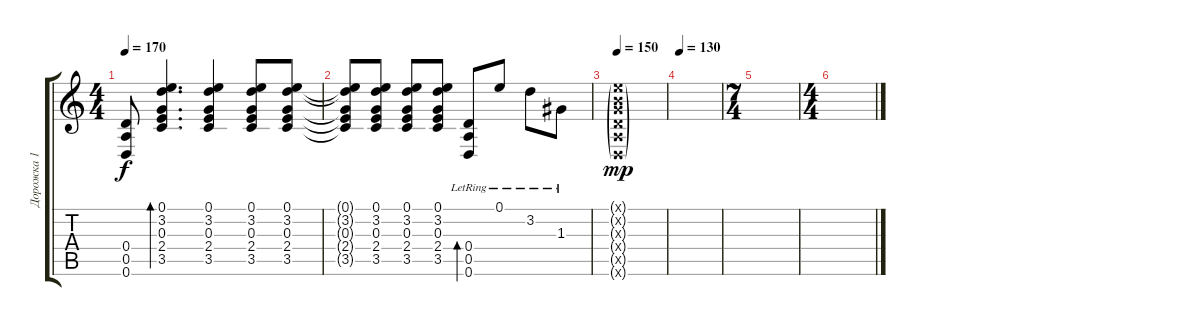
\track ("Дорожка 1" "Дорожка 1") {instrument electricguitarjazz}
\staff {score tabs}
\tuning (E4 B3 G3 D3 A2 D2) {hide}
\ts (4 4)
\tempo 170
\clef g2
\ks c
(0.4 0.5 0.6).8{dy f} (0.1 3.2 0.3 2.4 3.5).4{d bd 60} (0.1 3.2 0.3 2.4 3.5).4 (0.1 3.2 0.3 2.4 3.5).8 (0.1 3.2 0.3 2.4 3.5).8 |
(0.1{t} 3.2{t} 0.3{t} 2.4{t} 3.5{t}).8 (0.1 3.2 0.3 2.4 3.5).8 (0.1 3.2 0.3 2.4 3.5).8 (0.1 3.2 0.3 2.4 3.5).8 (0.4{lr} 0.5{lr} 0.6{lr}).8{bd 60} 0.1{lr}.8 3.2{lr}.8 1.3{lr}.8 |
\tempo 150
(0.1{g x} 0.2{g x} 0.3{g x} 0.4{g x} 0.5{g x} 0.6{g x}).1{dy mp} |
\tempo 130
|
\ts (7 4)
|
\ts (4 4)
